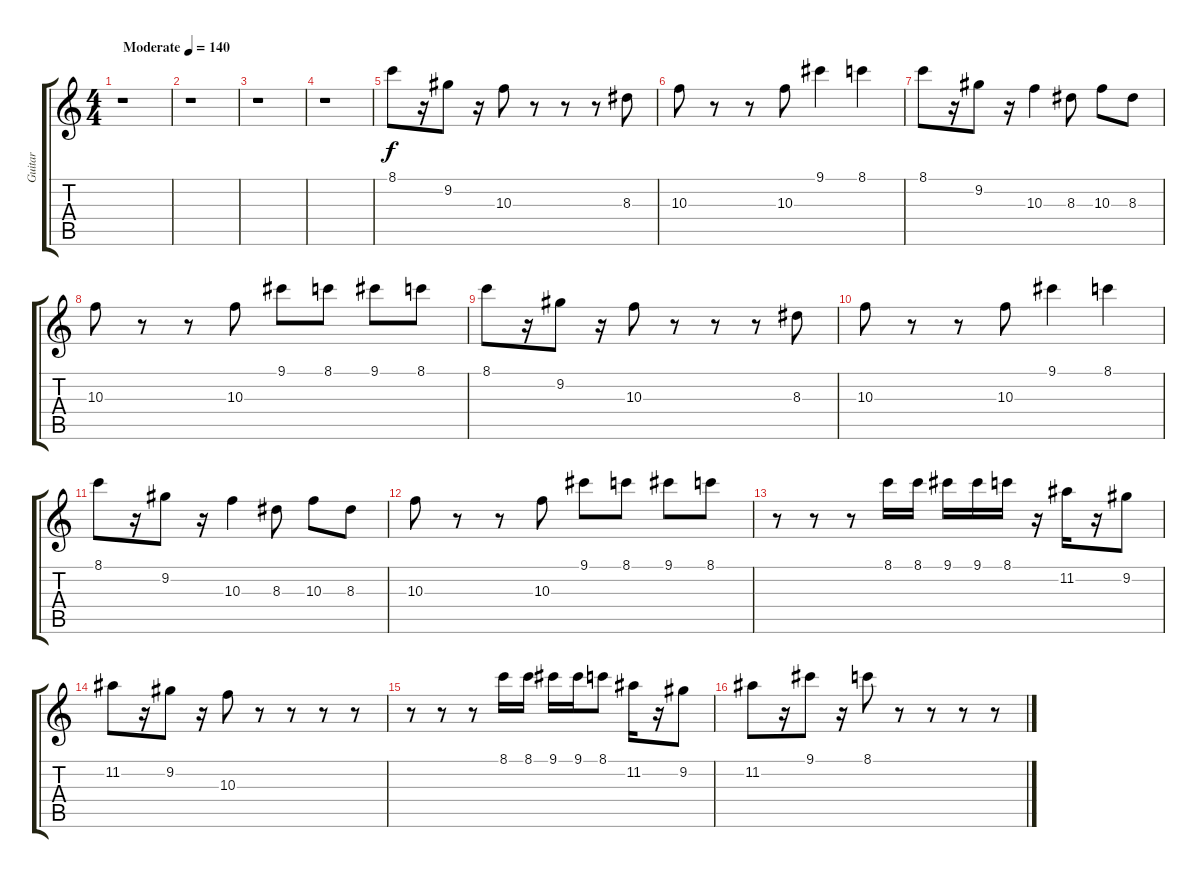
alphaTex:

\track ("Guitar" "Guitar") {instrument distortionguitar}
\staff {score tabs}
\tuning (E4 B3 G3 D3 A2 E2) {hide}
\ts (4 4)
\tempo (140 "Moderate")
\clef g2
\ks c
r.1{dy f instrument distortionguitar} |
r.1 |
r.1 |
r.1 |
8.1.8 r.16 9.2.8 r.16 10.3.8 r.8 r.8 r.8 8.3.8 |
10.3.8 r.8 r.8 10.3.8 9.1.4 8.1.4 |
8.1.8 r.16 9.2.8 r.16 10.3.4 8.3.8 10.3.8 8.3.8 |
10.3.8 r.8 r.8 10.3.8 9.1.8 8.1.8 9.1.8 8.1.8 |
8.1.8 r.16 9.2.8 r.16 10.3.8 r.8 r.8 r.8 8.3.8 |
10.3.8 r.8 r.8 10.3.8 9.1.4 8.1.4 |
8.1.8 r.16 9.2.8 r.16 10.3.4 8.3.8 10.3.8 8.3.8 |
10.3.8 r.8 r.8 10.3.8 9.1.8 8.1.8 9.1.8 8.1.8 |
r.8 r.8 r.8 8.1.16 8.1.16 9.1.16 9.1.16 8.1.16 r.16 11.2.16 r.16 9.2.8 |
11.2.8 r.16 9.2.8 r.16 10.3.8 r.8 r.8 r.8 r.8 |
r.8 r.8 r.8 8.1.16 8.1.16 9.1.16 9.1.16 8.1.8 11.2.16 r.16 9.2.8 |
11.2.8 r.16 9.1.8 r.16 8.1.8 r.8 r.8 r.8 r.8
